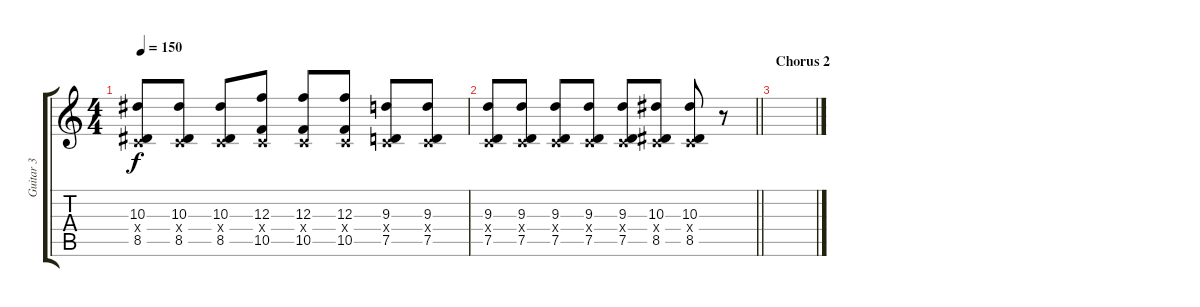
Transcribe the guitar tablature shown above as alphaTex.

\track ("Guitar 3" "Guitar 3") {instrument distortionguitar}
\staff {score tabs}
\tuning (D4 A3 F3 C3 G2 C2) {hide}
\ts (4 4)
\tempo 150
\clef g2
\ks c
(10.3 0.4{x} 8.5).8{dy f} (10.3 0.4{x} 8.5).8 (10.3 0.4{x} 8.5).8 (12.3 0.4{x} 10.5).8 (12.3 0.4{x} 10.5).8 (12.3 0.4{x} 10.5).8 (9.3 0.4{x} 7.5).8 (9.3 0.4{x} 7.5).8 |
\barLineRight lightlight
(9.3 0.4{x} 7.5).8 (9.3 0.4{x} 7.5).8 (9.3 0.4{x} 7.5).8 (9.3 0.4{x} 7.5).8 (9.3 0.4{x} 7.5).8 (10.3 0.4{x} 8.5).8 (10.3 0.4{x} 8.5).8 r.8 |
\section ("" "Chorus 2")
